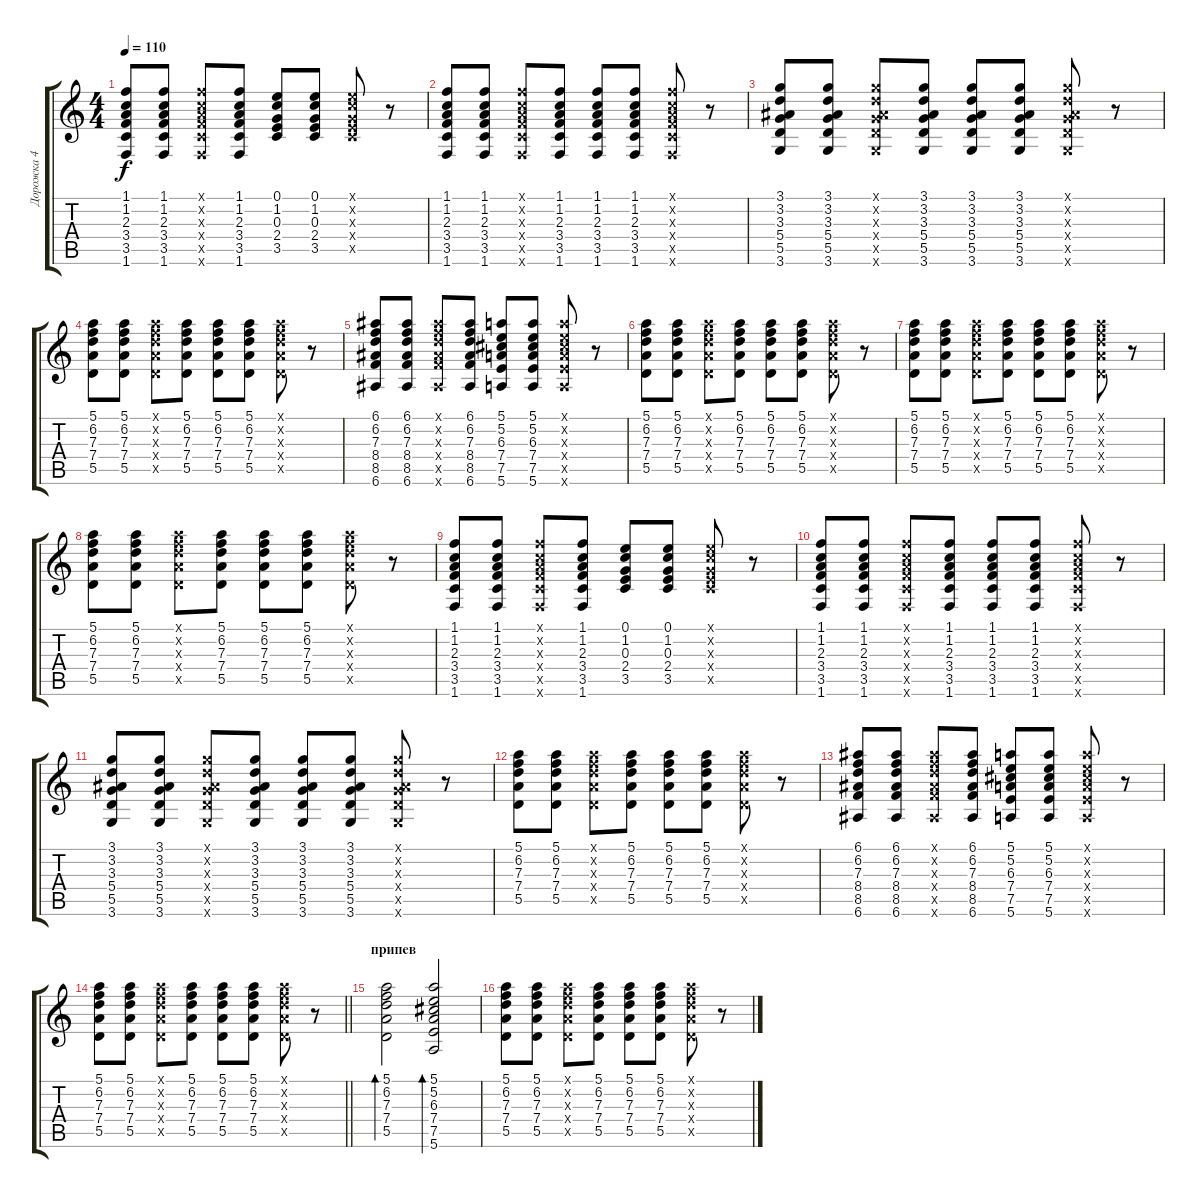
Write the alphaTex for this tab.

\track ("Дорожка 4" "Дорожка 4") {instrument acousticguitarsteel}
\staff {score tabs}
\tuning (E4 B3 G3 D3 A2 E2) {hide}
\ts (4 4)
\tempo 110
\clef g2
\ks c
(1.1 1.2 2.3 3.4 3.5 1.6).8{dy f} (1.1 1.2 2.3 3.4 3.5 1.6).8 (1.1{x} 1.2{x} 2.3{x} 3.4{x} 3.5{x} 1.6{x}).8 (1.1 1.2 2.3 3.4 3.5 1.6).8 (0.1 1.2 0.3 2.4 3.5).8 (0.1 1.2 0.3 2.4 3.5).8 (0.1{x} 1.2{x} 0.3{x} 2.4{x} 3.5{x}).8 r.8 |
(1.1 1.2 2.3 3.4 3.5 1.6).8 (1.1 1.2 2.3 3.4 3.5 1.6).8 (1.1{x} 1.2{x} 2.3{x} 3.4{x} 3.5{x} 1.6{x}).8 (1.1 1.2 2.3 3.4 3.5 1.6).8 (1.1 1.2 2.3 3.4 3.5 1.6).8 (1.1 1.2 2.3 3.4 3.5 1.6).8 (1.1{x} 1.2{x} 2.3{x} 3.4{x} 3.5{x} 1.6{x}).8 r.8 |
(3.1 3.2 3.3 5.4 5.5 3.6).8 (3.1 3.2 3.3 5.4 5.5 3.6).8 (3.1{x} 3.2{x} 3.3{x} 5.4{x} 5.5{x} 3.6{x}).8 (3.1 3.2 3.3 5.4 5.5 3.6).8 (3.1 3.2 3.3 5.4 5.5 3.6).8 (3.1 3.2 3.3 5.4 5.5 3.6).8 (3.1{x} 3.2{x} 3.3{x} 5.4{x} 5.5{x} 3.6{x}).8 r.8 |
(5.1 6.2 7.3 7.4 5.5).8 (5.1 6.2 7.3 7.4 5.5).8 (5.1{x} 6.2{x} 7.3{x} 7.4{x} 5.5{x}).8 (5.1 6.2 7.3 7.4 5.5).8 (5.1 6.2 7.3 7.4 5.5).8 (5.1 6.2 7.3 7.4 5.5).8 (5.1{x} 6.2{x} 7.3{x} 7.4{x} 5.5{x}).8 r.8 |
(6.1 6.2 7.3 8.4 8.5 6.6).8 (6.1 6.2 7.3 8.4 8.5 6.6).8 (6.1{x} 6.2{x} 7.3{x} 8.4{x} 8.5{x} 6.6{x}).8 (6.1 6.2 7.3 8.4 8.5 6.6).8 (5.1 5.2 6.3 7.4 7.5 5.6).8 (5.1 5.2 6.3 7.4 7.5 5.6).8 (5.1{x} 5.2{x} 6.3{x} 7.4{x} 7.5{x} 5.6{x}).8 r.8 |
(5.1 6.2 7.3 7.4 5.5).8 (5.1 6.2 7.3 7.4 5.5).8 (5.1{x} 6.2{x} 7.3{x} 7.4{x} 5.5{x}).8 (5.1 6.2 7.3 7.4 5.5).8 (5.1 6.2 7.3 7.4 5.5).8 (5.1 6.2 7.3 7.4 5.5).8 (5.1{x} 6.2{x} 7.3{x} 7.4{x} 5.5{x}).8 r.8 |
(5.1 6.2 7.3 7.4 5.5).8 (5.1 6.2 7.3 7.4 5.5).8 (5.1{x} 6.2{x} 7.3{x} 7.4{x} 5.5{x}).8 (5.1 6.2 7.3 7.4 5.5).8 (5.1 6.2 7.3 7.4 5.5).8 (5.1 6.2 7.3 7.4 5.5).8 (5.1{x} 6.2{x} 7.3{x} 7.4{x} 5.5{x}).8 r.8 |
(5.1 6.2 7.3 7.4 5.5).8 (5.1 6.2 7.3 7.4 5.5).8 (5.1{x} 6.2{x} 7.3{x} 7.4{x} 5.5{x}).8 (5.1 6.2 7.3 7.4 5.5).8 (5.1 6.2 7.3 7.4 5.5).8 (5.1 6.2 7.3 7.4 5.5).8 (5.1{x} 6.2{x} 7.3{x} 7.4{x} 5.5{x}).8 r.8 |
(1.1 1.2 2.3 3.4 3.5 1.6).8 (1.1 1.2 2.3 3.4 3.5 1.6).8 (1.1{x} 1.2{x} 2.3{x} 3.4{x} 3.5{x} 1.6{x}).8 (1.1 1.2 2.3 3.4 3.5 1.6).8 (0.1 1.2 0.3 2.4 3.5).8 (0.1 1.2 0.3 2.4 3.5).8 (0.1{x} 1.2{x} 0.3{x} 2.4{x} 3.5{x}).8 r.8 |
(1.1 1.2 2.3 3.4 3.5 1.6).8 (1.1 1.2 2.3 3.4 3.5 1.6).8 (1.1{x} 1.2{x} 2.3{x} 3.4{x} 3.5{x} 1.6{x}).8 (1.1 1.2 2.3 3.4 3.5 1.6).8 (1.1 1.2 2.3 3.4 3.5 1.6).8 (1.1 1.2 2.3 3.4 3.5 1.6).8 (1.1{x} 1.2{x} 2.3{x} 3.4{x} 3.5{x} 1.6{x}).8 r.8 |
(3.1 3.2 3.3 5.4 5.5 3.6).8 (3.1 3.2 3.3 5.4 5.5 3.6).8 (3.1{x} 3.2{x} 3.3{x} 5.4{x} 5.5{x} 3.6{x}).8 (3.1 3.2 3.3 5.4 5.5 3.6).8 (3.1 3.2 3.3 5.4 5.5 3.6).8 (3.1 3.2 3.3 5.4 5.5 3.6).8 (3.1{x} 3.2{x} 3.3{x} 5.4{x} 5.5{x} 3.6{x}).8 r.8 |
(5.1 6.2 7.3 7.4 5.5).8 (5.1 6.2 7.3 7.4 5.5).8 (5.1{x} 6.2{x} 7.3{x} 7.4{x} 5.5{x}).8 (5.1 6.2 7.3 7.4 5.5).8 (5.1 6.2 7.3 7.4 5.5).8 (5.1 6.2 7.3 7.4 5.5).8 (5.1{x} 6.2{x} 7.3{x} 7.4{x} 5.5{x}).8 r.8 |
(6.1 6.2 7.3 8.4 8.5 6.6).8 (6.1 6.2 7.3 8.4 8.5 6.6).8 (6.1{x} 6.2{x} 7.3{x} 8.4{x} 8.5{x} 6.6{x}).8 (6.1 6.2 7.3 8.4 8.5 6.6).8 (5.1 5.2 6.3 7.4 7.5 5.6).8 (5.1 5.2 6.3 7.4 7.5 5.6).8 (5.1{x} 5.2{x} 6.3{x} 7.4{x} 7.5{x} 5.6{x}).8 r.8 |
\barLineRight lightlight
(5.1 6.2 7.3 7.4 5.5).8 (5.1 6.2 7.3 7.4 5.5).8 (5.1{x} 6.2{x} 7.3{x} 7.4{x} 5.5{x}).8 (5.1 6.2 7.3 7.4 5.5).8 (5.1 6.2 7.3 7.4 5.5).8 (5.1 6.2 7.3 7.4 5.5).8 (5.1{x} 6.2{x} 7.3{x} 7.4{x} 5.5{x}).8 r.8 |
\section ("" "припев")
(5.1 6.2 7.3 7.4 5.5).2{bd 120} (5.1 5.2 6.3 7.4 7.5 5.6).2{bd 120} |
(5.1 6.2 7.3 7.4 5.5).8 (5.1 6.2 7.3 7.4 5.5).8 (5.1{x} 6.2{x} 7.3{x} 7.4{x} 5.5{x}).8 (5.1 6.2 7.3 7.4 5.5).8 (5.1 6.2 7.3 7.4 5.5).8 (5.1 6.2 7.3 7.4 5.5).8 (5.1{x} 6.2{x} 7.3{x} 7.4{x} 5.5{x}).8 r.8
